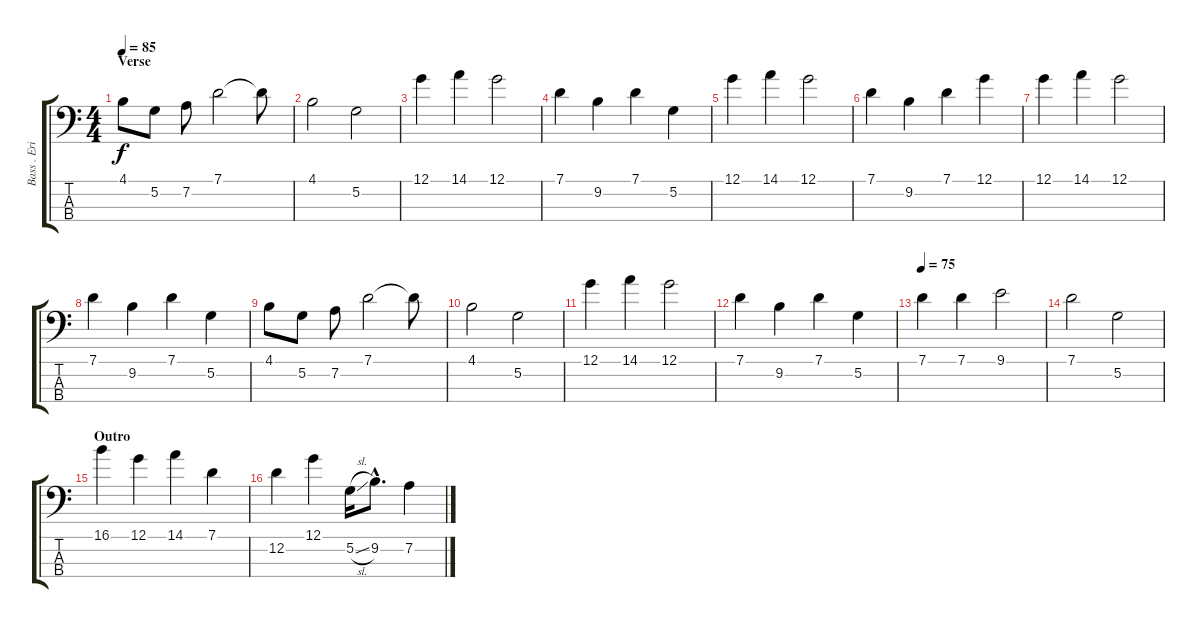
\track ("Bass . Eric Judy" "Bass . Eri") {instrument electricbassfinger}
\staff {score tabs}
\tuning (G2 D2 A1 E1) {hide}
\ts (4 4)
\section ("" "Verse")
\tempo 85
\clef f4
\ks c
4.1.8{dy f} 5.2.8 7.2.8 7.1.2 7.1{t}.8 |
4.1.2 5.2.2 |
12.1.4 14.1.4 12.1.2 |
7.1.4 9.2.4 7.1.4 5.2.4 |
12.1.4 14.1.4 12.1.2 |
7.1.4 9.2.4 7.1.4 12.1.4 |
12.1.4 14.1.4 12.1.2 |
7.1.4 9.2.4 7.1.4 5.2.4 |
4.1.8 5.2.8 7.2.8 7.1.2 7.1{t}.8 |
4.1.2 5.2.2 |
12.1.4 14.1.4 12.1.2 |
7.1.4 9.2.4 7.1.4 5.2.4 |
\tempo 75
7.1.4 7.1.4 9.1.2 |
7.1.2 5.2.2 |
\section ("" "Outro")
16.1.4 12.1.4 14.1.4 7.1.4 |
12.2.4 12.1.4 5.2{sl}.16 9.2{hac}.8{d} 7.2.4
